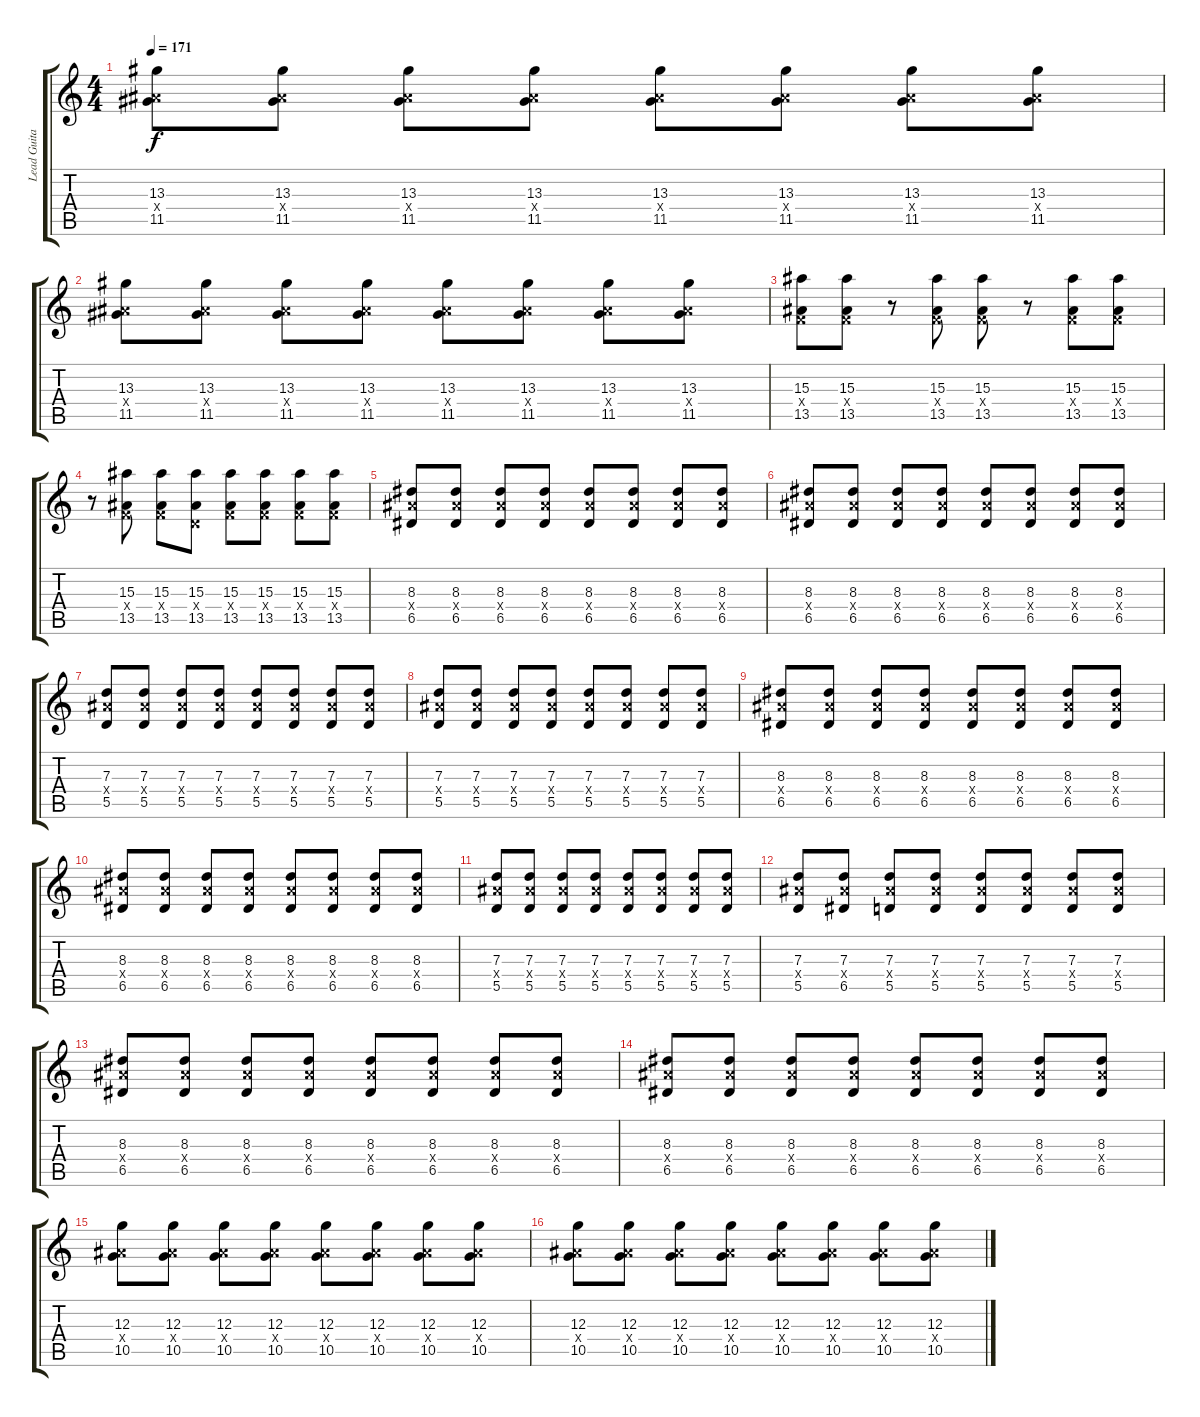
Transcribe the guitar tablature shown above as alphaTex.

\track ("Lead Guitar " "Lead Guita") {instrument distortionguitar}
\staff {score tabs}
\tuning (E4 B3 G3 D3 A2 D2) {hide}
\ts (4 4)
\tempo 171
\clef g2
\ks c
(13.3 8.4{x} 11.5).8{dy f} (13.3 8.4{x} 11.5).8 (13.3 8.4{x} 11.5).8 (13.3 8.4{x} 11.5).8 (13.3 8.4{x} 11.5).8 (13.3 8.4{x} 11.5).8 (13.3 8.4{x} 11.5).8 (13.3 8.4{x} 11.5).8 |
(13.3 8.4{x} 11.5).8 (13.3 8.4{x} 11.5).8 (13.3 8.4{x} 11.5).8 (13.3 8.4{x} 11.5).8 (13.3 8.4{x} 11.5).8 (13.3 8.4{x} 11.5).8 (13.3 8.4{x} 11.5).8 (13.3 8.4{x} 11.5).8 |
(15.3 3.4{x} 13.5).8 (15.3 3.4{x} 13.5).8 r.8 (15.3 3.4{x} 13.5).8 (15.3 3.4{x} 13.5).8 r.8 (15.3 3.4{x} 13.5).8 (15.3 3.4{x} 13.5).8 |
r.8 (15.3 3.4{x} 13.5).8 (15.3 3.4{x} 13.5).8 (15.3 0.4{x} 13.5).8 (15.3 3.4{x} 13.5).8 (15.3 3.4{x} 13.5).8 (15.3 3.4{x} 13.5).8 (15.3 3.4{x} 13.5).8 |
(8.3 8.4{x} 6.5).8 (8.3 8.4{x} 6.5).8 (8.3 8.4{x} 6.5).8 (8.3 8.4{x} 6.5).8 (8.3 8.4{x} 6.5).8 (8.3 8.4{x} 6.5).8 (8.3 8.4{x} 6.5).8 (8.3 8.4{x} 6.5).8 |
(8.3 8.4{x} 6.5).8 (8.3 8.4{x} 6.5).8 (8.3 8.4{x} 6.5).8 (8.3 8.4{x} 6.5).8 (8.3 8.4{x} 6.5).8 (8.3 8.4{x} 6.5).8 (8.3 8.4{x} 6.5).8 (8.3 8.4{x} 6.5).8 |
(7.3 8.4{x} 5.5).8 (7.3 8.4{x} 5.5).8 (7.3 8.4{x} 5.5).8 (7.3 8.4{x} 5.5).8 (7.3 8.4{x} 5.5).8 (7.3 8.4{x} 5.5).8 (7.3 8.4{x} 5.5).8 (7.3 8.4{x} 5.5).8 |
(7.3 8.4{x} 5.5).8 (7.3 8.4{x} 5.5).8 (7.3 8.4{x} 5.5).8 (7.3 8.4{x} 5.5).8 (7.3 8.4{x} 5.5).8 (7.3 8.4{x} 5.5).8 (7.3 8.4{x} 5.5).8 (7.3 8.4{x} 5.5).8 |
(8.3 8.4{x} 6.5).8 (8.3 8.4{x} 6.5).8 (8.3 8.4{x} 6.5).8 (8.3 8.4{x} 6.5).8 (8.3 8.4{x} 6.5).8 (8.3 8.4{x} 6.5).8 (8.3 8.4{x} 6.5).8 (8.3 8.4{x} 6.5).8 |
(8.3 8.4{x} 6.5).8 (8.3 8.4{x} 6.5).8 (8.3 8.4{x} 6.5).8 (8.3 8.4{x} 6.5).8 (8.3 8.4{x} 6.5).8 (8.3 8.4{x} 6.5).8 (8.3 8.4{x} 6.5).8 (8.3 8.4{x} 6.5).8 |
(7.3 8.4{x} 5.5).8 (7.3 8.4{x} 5.5).8 (7.3 8.4{x} 5.5).8 (7.3 8.4{x} 5.5).8 (7.3 8.4{x} 5.5).8 (7.3 8.4{x} 5.5).8 (7.3 8.4{x} 5.5).8 (7.3 8.4{x} 5.5).8 |
(7.3 8.4{x} 5.5).8 (7.3 8.4{x} 6.5).8 (7.3 8.4{x} 5.5).8 (7.3 8.4{x} 5.5).8 (7.3 8.4{x} 5.5).8 (7.3 8.4{x} 5.5).8 (7.3 8.4{x} 5.5).8 (7.3 8.4{x} 5.5).8 |
(8.3 8.4{x} 6.5).8 (8.3 8.4{x} 6.5).8 (8.3 8.4{x} 6.5).8 (8.3 8.4{x} 6.5).8 (8.3 8.4{x} 6.5).8 (8.3 8.4{x} 6.5).8 (8.3 8.4{x} 6.5).8 (8.3 8.4{x} 6.5).8 |
(8.3 8.4{x} 6.5).8 (8.3 8.4{x} 6.5).8 (8.3 8.4{x} 6.5).8 (8.3 8.4{x} 6.5).8 (8.3 8.4{x} 6.5).8 (8.3 8.4{x} 6.5).8 (8.3 8.4{x} 6.5).8 (8.3 8.4{x} 6.5).8 |
(12.3 8.4{x} 10.5).8 (12.3 8.4{x} 10.5).8 (12.3 8.4{x} 10.5).8 (12.3 8.4{x} 10.5).8 (12.3 8.4{x} 10.5).8 (12.3 8.4{x} 10.5).8 (12.3 8.4{x} 10.5).8 (12.3 8.4{x} 10.5).8 |
(12.3 8.4{x} 10.5).8 (12.3 8.4{x} 10.5).8 (12.3 8.4{x} 10.5).8 (12.3 8.4{x} 10.5).8 (12.3 8.4{x} 10.5).8 (12.3 8.4{x} 10.5).8 (12.3 8.4{x} 10.5).8 (12.3 8.4{x} 10.5).8
